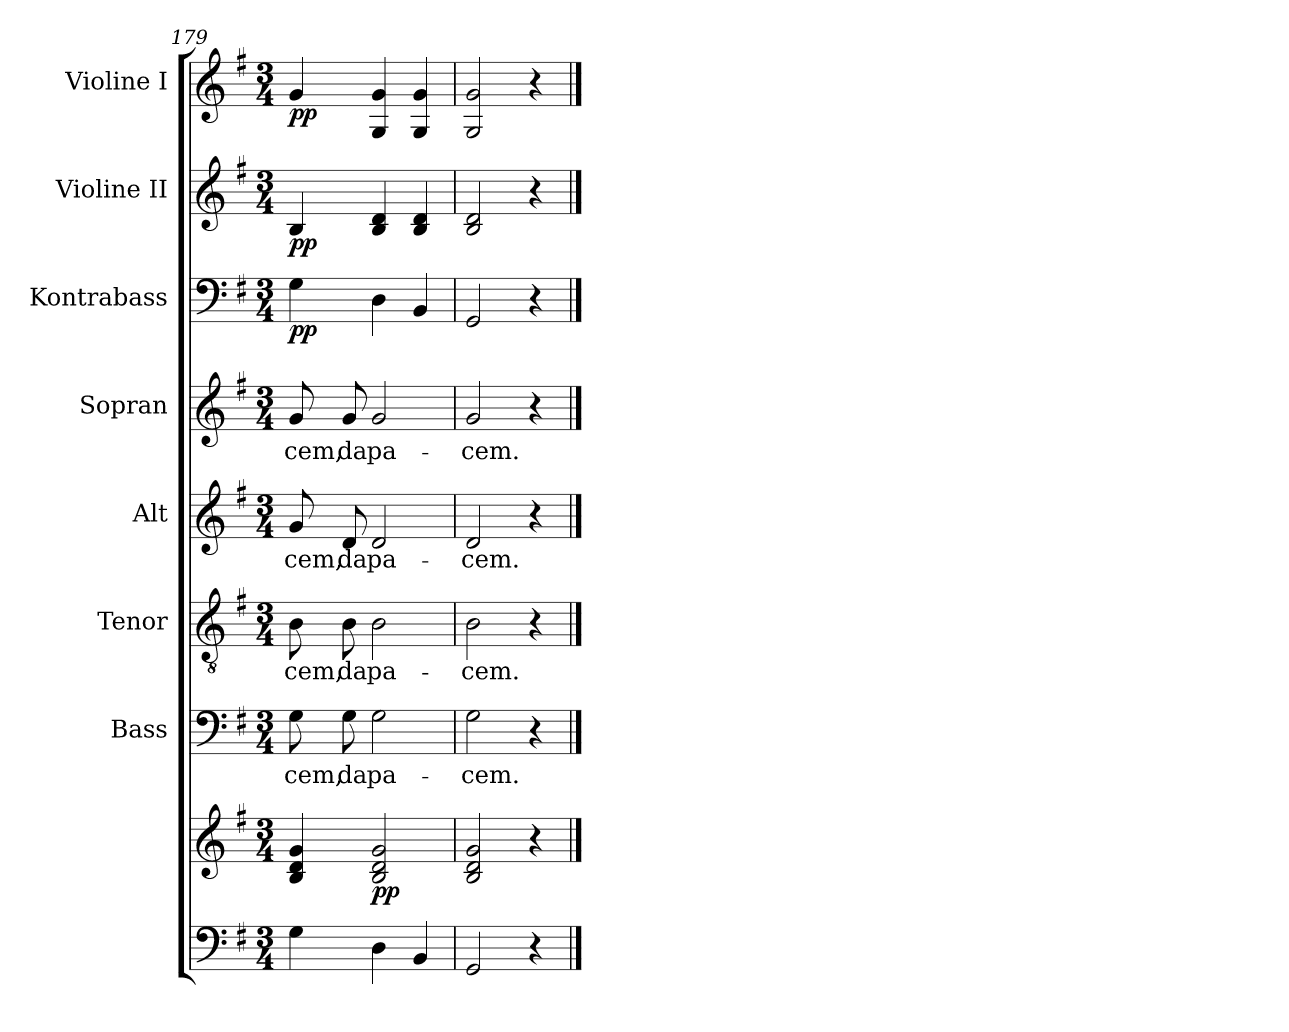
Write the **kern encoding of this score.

**kern	**kern	**dynam	**kern	**text	**kern	**text	**kern	**text	**kern	**text	**kern	**dynam	**kern	**dynam	**kern	**dynam
*part8	*part8	*part8	*part7	*part7	*part6	*part6	*part5	*part5	*part4	*part4	*part3	*part3	*part2	*part2	*part1	*part1
*staff9	*staff8	*staff8/9	*staff7	*staff7	*staff6	*staff6	*staff5	*staff5	*staff4	*staff4	*staff3	*staff3	*staff2	*staff2	*staff1	*staff1
*	*	*	*I"Bass	*	*I"Tenor	*	*I"Alt	*	*I"Sopran	*	*I"Kontrabass	*	*I"Violine II	*	*I"Violine I	*
*	*	*	*I'B.	*	*I'T.	*	*I'A.	*	*I'S.	*	*I'Kb.	*	*I'Vl. II	*	*I'Vl. I	*
*clefF4	*clefG2	*	*clefF4	*	*clefGv2	*	*clefG2	*	*clefG2	*	*clefF4	*	*clefG2	*	*clefG2	*
*	*	*	*	*	*	*	*	*	*	*	*ITrd7c12	*	*	*	*	*
*k[f#]	*k[f#]	*	*k[f#]	*	*k[f#]	*	*k[f#]	*	*k[f#]	*	*k[f#]	*	*k[f#]	*	*k[f#]	*
*G:	*G:	*	*G:	*	*G:	*	*G:	*	*G:	*	*G:	*	*G:	*	*G:	*
*M3/4	*M3/4	*	*M3/4	*	*M3/4	*	*M3/4	*	*M3/4	*	*M3/4	*	*M3/4	*	*M3/4	*
=179	=179	=179	=179	=179	=179	=179	=179	=179	=179	=179	=179	=179	=179	=179	=179	=179
!	!	!	!	!LO:LY:b	!	!LO:LY:b	!	!LO:LY:b	!	!LO:LY:b	!	!LO:DY:b	!	!LO:DY:b	!	!LO:DY:b
4G\	4B/ 4d/ 4g/	.	8G\	-cem,	8B\	-cem,	8g/	-cem,	8g/	-cem,	4GG\	pp	4B/	pp	4g/	pp
!	!	!	!	!LO:LY:b	!	!LO:LY:b	!	!LO:LY:b	!	!LO:LY:b	!	!	!	!	!	!
.	.	.	8G\	da	8B\	da	8d/	da	8g/	da	.	.	.	.	.	.
!	!	!LO:DY:b	!	!LO:LY:b	!	!LO:LY:b	!	!LO:LY:b	!	!LO:LY:b	!	!	!	!	!	!
4D\	2B/ 2d/ 2g/	pp	2G\	pa-	2B\	pa-	2d/	pa-	2g/	pa-	4DD\	.	4B/ 4d/	.	4G/ 4g/	.
4BB/	.	.	.	.	.	.	.	.	.	.	4BBB/	.	4B/ 4d/	.	4G/ 4g/	.
=180	=180	=180	=180	=180	=180	=180	=180	=180	=180	=180	=180	=180	=180	=180	=180	=180
!	!	!	!	!LO:LY:b	!	!LO:LY:b	!	!LO:LY:b	!	!LO:LY:b	!	!	!	!	!	!
2GG/	2B/ 2d/ 2g/	.	2G\	-cem.	2B\	-cem.	2d/	-cem.	2g/	-cem.	2GGG/	.	2B/ 2d/	.	2G/ 2g/	.
4r	4r	.	4r	.	4r	.	4r	.	4r	.	4r	.	4r	.	4r	.
==	==	==	==	==	==	==	==	==	==	==	==	==	==	==	==	==
*-	*-	*-	*-	*-	*-	*-	*-	*-	*-	*-	*-	*-	*-	*-	*-	*-
